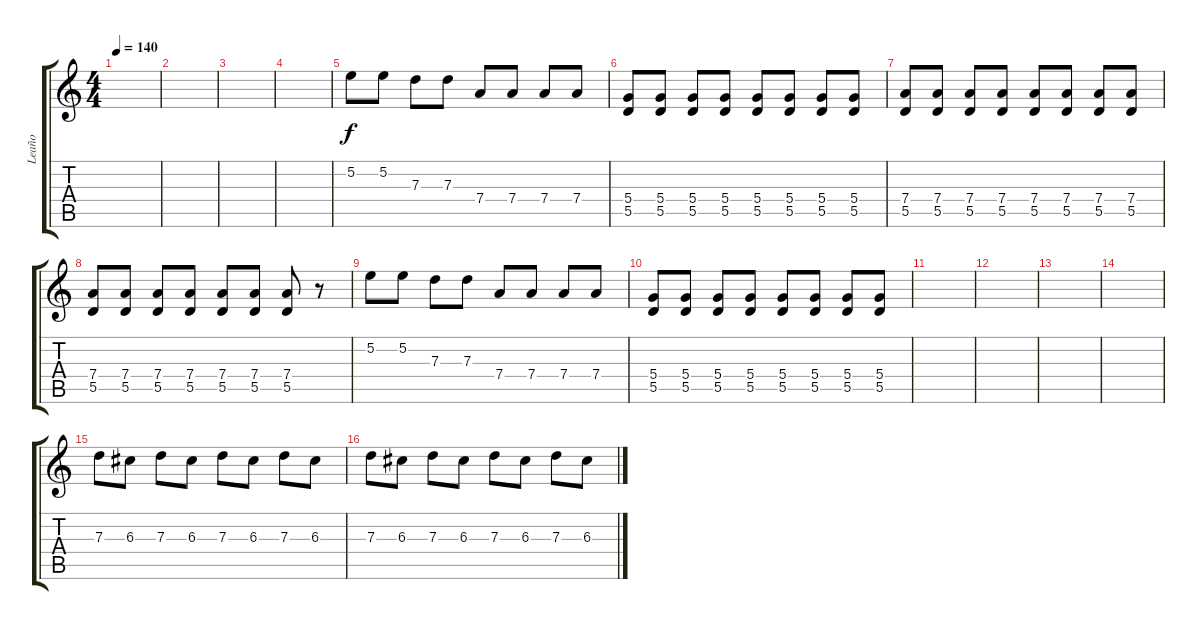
\track ("Leaño" "Leaño") {instrument acousticguitarsteel}
\staff {score tabs}
\tuning (E4 B3 G3 D3 A2 E2) {hide}
\ts (4 4)
\tempo 140
\clef g2
\ks c
|
|
|
|
5.2.8 5.2.8 7.3.8 7.3.8 7.4.8 7.4.8 7.4.8 7.4.8 |
(5.4 5.5).8 (5.4 5.5).8 (5.4 5.5).8 (5.4 5.5).8 (5.4 5.5).8 (5.4 5.5).8 (5.4 5.5).8 (5.4 5.5).8 |
(7.4 5.5).8 (7.4 5.5).8 (7.4 5.5).8 (7.4 5.5).8 (7.4 5.5).8 (7.4 5.5).8 (7.4 5.5).8 (7.4 5.5).8 |
(7.4 5.5).8 (7.4 5.5).8 (7.4 5.5).8 (7.4 5.5).8 (7.4 5.5).8 (7.4 5.5).8 (7.4 5.5).8 r.8 |
5.2.8 5.2.8 7.3.8 7.3.8 7.4.8 7.4.8 7.4.8 7.4.8 |
(5.4 5.5).8 (5.4 5.5).8 (5.4 5.5).8 (5.4 5.5).8 (5.4 5.5).8 (5.4 5.5).8 (5.4 5.5).8 (5.4 5.5).8 |
|
|
|
|
7.3.8 6.3.8 7.3.8 6.3.8 7.3.8 6.3.8 7.3.8 6.3.8 |
7.3.8 6.3.8 7.3.8 6.3.8 7.3.8 6.3.8 7.3.8 6.3.8
